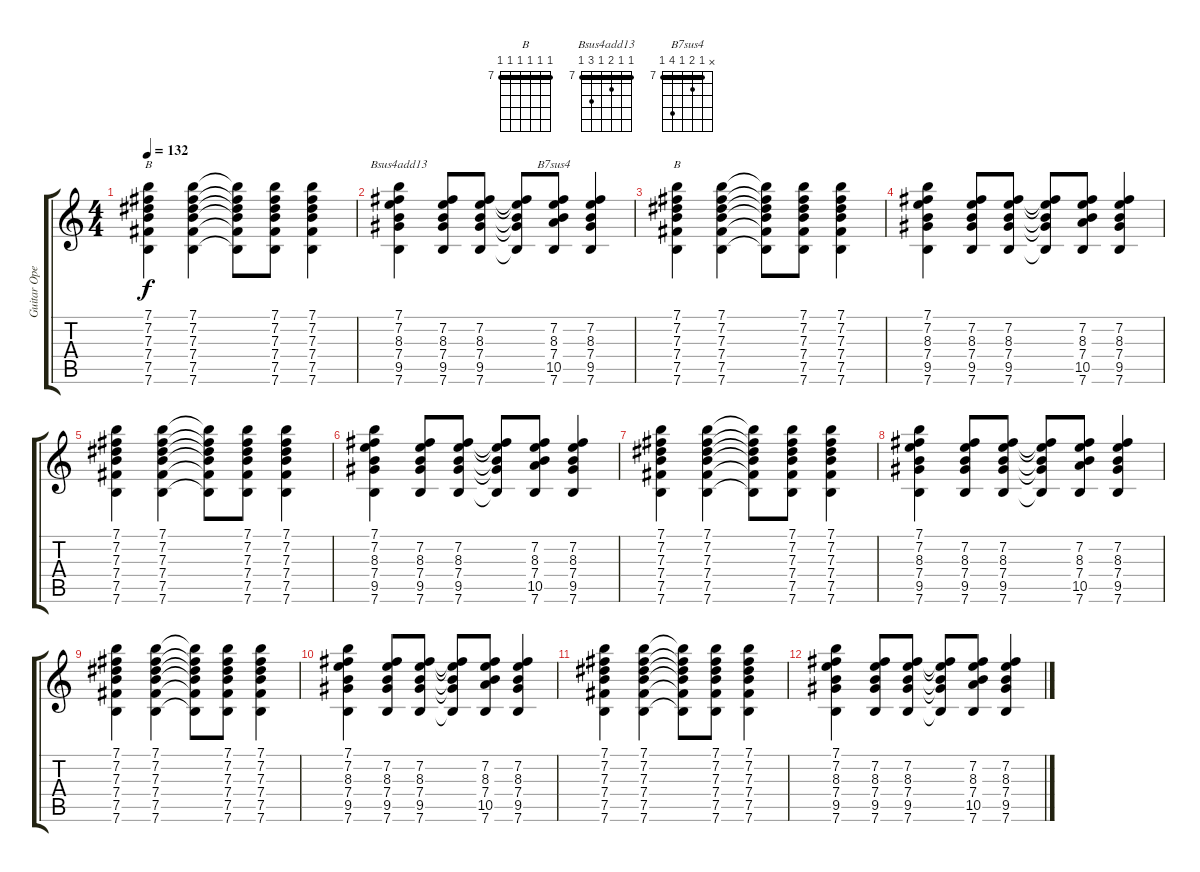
\track ("Guitar Open E" "Guitar Ope") {instrument distortionguitar}
\staff {score tabs}
\tuning (E4 B3 Ab3 E3 B2 E2) {hide}
\chord ("B" 7 7 7 7 7 7) {firstfret 7}
\chord ("Bsus4add13" 7 7 8 7 9 7) {firstfret 7 barre 7}
\chord ("B7sus4" x 7 8 7 10 7) {firstfret 7 barre 7}
\chord ("B" 7 7 7 7 7 7) {firstfret 7 barre 7}
\ts (4 4)
\tempo 132
\clef g2
\ks c
(7.1 7.2 7.3 7.4 7.5 7.6).4{ch "B" dy f} (7.1 7.2 7.3 7.4 7.5 7.6).4 (7.1{t} 7.2{t} 7.3{t} 7.4{t} 7.5{t} 7.6{t}).8 (7.1 7.2 7.3 7.4 7.5 7.6).8 (7.1 7.2 7.3 7.4 7.5 7.6).4 |
(7.1 7.2 8.3 7.4 9.5 7.6).4{ch "Bsus4add13"} (7.2 8.3 7.4 9.5 7.6).8 (7.2 8.3 7.4 9.5 7.6).8 (7.2{t} 8.3{t} 7.4{t} 9.5{t} 7.6{t}).8 (7.2 8.3 7.4 10.5 7.6).8{ch "B7sus4"} (7.2 8.3 7.4 9.5 7.6).4 |
(7.1 7.2 7.3 7.4 7.5 7.6).4{ch "B"} (7.1 7.2 7.3 7.4 7.5 7.6).4 (7.1{t} 7.2{t} 7.3{t} 7.4{t} 7.5{t} 7.6{t}).8 (7.1 7.2 7.3 7.4 7.5 7.6).8 (7.1 7.2 7.3 7.4 7.5 7.6).4 |
(7.1 7.2 8.3 7.4 9.5 7.6).4 (7.2 8.3 7.4 9.5 7.6).8 (7.2 8.3 7.4 9.5 7.6).8 (7.2{t} 8.3{t} 7.4{t} 9.5{t} 7.6{t}).8 (7.2 8.3 7.4 10.5 7.6).8 (7.2 8.3 7.4 9.5 7.6).4 |
(7.1 7.2 7.3 7.4 7.5 7.6).4 (7.1 7.2 7.3 7.4 7.5 7.6).4 (7.1{t} 7.2{t} 7.3{t} 7.4{t} 7.5{t} 7.6{t}).8 (7.1 7.2 7.3 7.4 7.5 7.6).8 (7.1 7.2 7.3 7.4 7.5 7.6).4 |
(7.1 7.2 8.3 7.4 9.5 7.6).4 (7.2 8.3 7.4 9.5 7.6).8 (7.2 8.3 7.4 9.5 7.6).8 (7.2{t} 8.3{t} 7.4{t} 9.5{t} 7.6{t}).8 (7.2 8.3 7.4 10.5 7.6).8 (7.2 8.3 7.4 9.5 7.6).4 |
(7.1 7.2 7.3 7.4 7.5 7.6).4 (7.1 7.2 7.3 7.4 7.5 7.6).4 (7.1{t} 7.2{t} 7.3{t} 7.4{t} 7.5{t} 7.6{t}).8 (7.1 7.2 7.3 7.4 7.5 7.6).8 (7.1 7.2 7.3 7.4 7.5 7.6).4 |
(7.1 7.2 8.3 7.4 9.5 7.6).4 (7.2 8.3 7.4 9.5 7.6).8 (7.2 8.3 7.4 9.5 7.6).8 (7.2{t} 8.3{t} 7.4{t} 9.5{t} 7.6{t}).8 (7.2 8.3 7.4 10.5 7.6).8 (7.2 8.3 7.4 9.5 7.6).4 |
(7.1 7.2 7.3 7.4 7.5 7.6).4 (7.1 7.2 7.3 7.4 7.5 7.6).4 (7.1{t} 7.2{t} 7.3{t} 7.4{t} 7.5{t} 7.6{t}).8 (7.1 7.2 7.3 7.4 7.5 7.6).8 (7.1 7.2 7.3 7.4 7.5 7.6).4 |
(7.1 7.2 8.3 7.4 9.5 7.6).4 (7.2 8.3 7.4 9.5 7.6).8 (7.2 8.3 7.4 9.5 7.6).8 (7.2{t} 8.3{t} 7.4{t} 9.5{t} 7.6{t}).8 (7.2 8.3 7.4 10.5 7.6).8 (7.2 8.3 7.4 9.5 7.6).4 |
(7.1 7.2 7.3 7.4 7.5 7.6).4 (7.1 7.2 7.3 7.4 7.5 7.6).4 (7.1{t} 7.2{t} 7.3{t} 7.4{t} 7.5{t} 7.6{t}).8 (7.1 7.2 7.3 7.4 7.5 7.6).8 (7.1 7.2 7.3 7.4 7.5 7.6).4 |
(7.1 7.2 8.3 7.4 9.5 7.6).4 (7.2 8.3 7.4 9.5 7.6).8 (7.2 8.3 7.4 9.5 7.6).8 (7.2{t} 8.3{t} 7.4{t} 9.5{t} 7.6{t}).8 (7.2 8.3 7.4 10.5 7.6).8 (7.2 8.3 7.4 9.5 7.6).4
